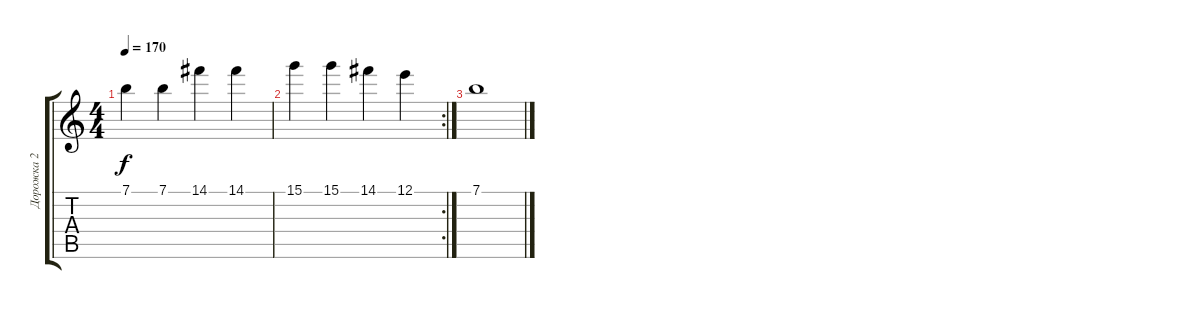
\track ("Дорожка 2" "Дорожка 2") {instrument electricguitarclean}
\staff {score tabs}
\tuning (E4 B3 G3 D3 A2 E2) {hide}
\ts (4 4)
\tempo 170
\clef g2
\ks c
7.1.4{dy f instrument overdrivenguitar} 7.1.4 14.1.4 14.1.4 |
\rc 2
15.1.4 15.1.4 14.1.4 12.1.4 |
7.1.1
